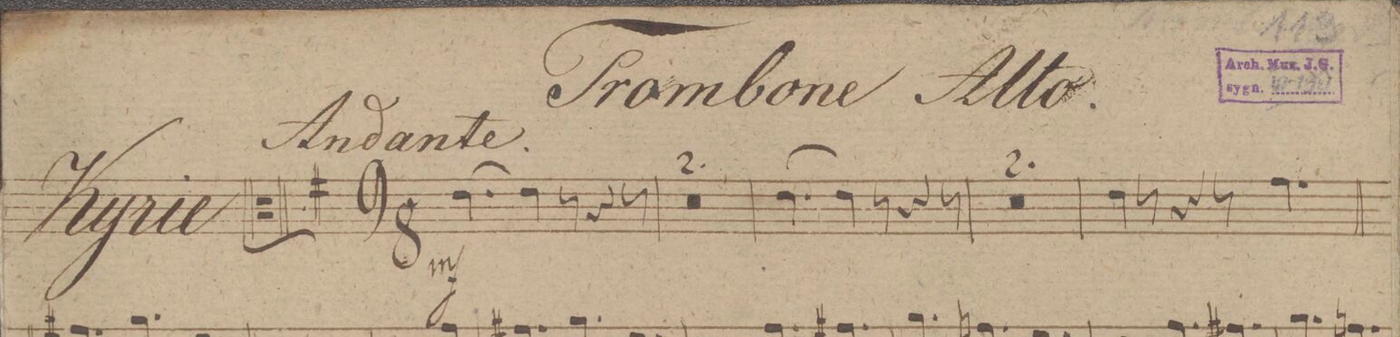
**kern	**dynam
*I"Trombone Alto.	*
*clefC3	*
*k[f#]	*
*M9/8	*
[4.e\	mf
4e\]	.
8r	.
4r	.
8r	.
=2	=2
8%18r	.
=3	=3
=4	=4
[4.e\	.
4e\]	.
8r	.
4r	.
8r	.
=5	=5
8%18r	.
=6	=6
=7	=7
4e\	.
8r	.
4r	.
8r	.
4.g\	.
=8	=8
*-	*-
